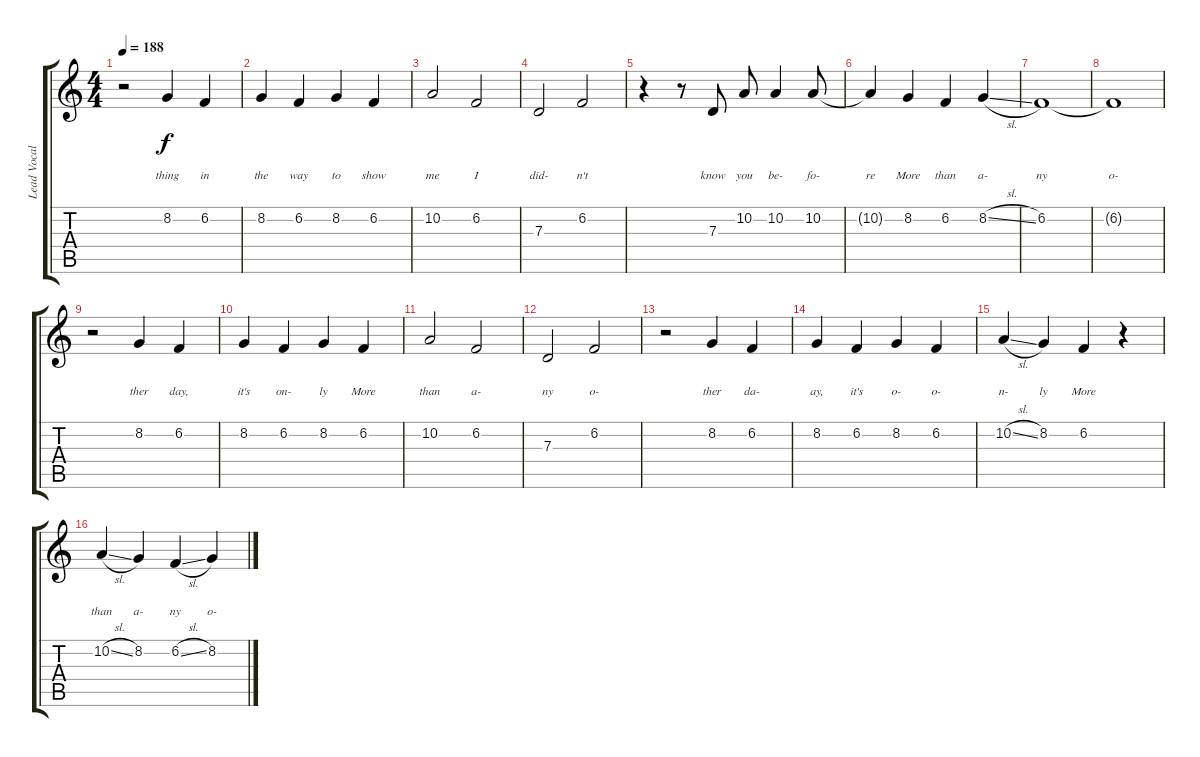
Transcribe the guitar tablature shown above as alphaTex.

\track ("Lead Vocals" "Lead Vocal") {instrument violin}
\staff {score tabs}
\tuning (E4 B3 G3 D3 A2 D2) {hide}
\ts (4 4)
\tempo 188
\clef g2
\ks c
r.2{dy f} 8.2.4{lyrics (0 "") lyrics (1 "") lyrics (2 "") lyrics (3 "thing") lyrics (4 "")} 6.2.4{lyrics (0 "") lyrics (1 "") lyrics (2 "") lyrics (3 "in") lyrics (4 "")} |
8.2.4{lyrics (0 "") lyrics (1 "") lyrics (2 "") lyrics (3 "the") lyrics (4 "")} 6.2.4{lyrics (0 "") lyrics (1 "") lyrics (2 "") lyrics (3 "way") lyrics (4 "")} 8.2.4{lyrics (0 "") lyrics (1 "") lyrics (2 "") lyrics (3 "to") lyrics (4 "")} 6.2.4{lyrics (0 "") lyrics (1 "") lyrics (2 "") lyrics (3 "show") lyrics (4 "")} |
10.2.2{lyrics (0 "") lyrics (1 "") lyrics (2 "") lyrics (3 "me") lyrics (4 "")} 6.2.2{lyrics (0 "") lyrics (1 "") lyrics (2 "") lyrics (3 "I") lyrics (4 "")} |
7.3.2{lyrics (0 "") lyrics (1 "") lyrics (2 "") lyrics (3 "did-") lyrics (4 "")} 6.2.2{lyrics (0 "") lyrics (1 "") lyrics (2 "") lyrics (3 "n't") lyrics (4 "")} |
r.4 r.8 7.3.8{lyrics (0 "") lyrics (1 "") lyrics (2 "") lyrics (3 "know") lyrics (4 "")} 10.2.8{lyrics (0 "") lyrics (1 "") lyrics (2 "") lyrics (3 "you") lyrics (4 "")} 10.2.4{lyrics (0 "") lyrics (1 "") lyrics (2 "") lyrics (3 "be-") lyrics (4 "")} 10.2.8{lyrics (0 "") lyrics (1 "") lyrics (2 "") lyrics (3 "fo-") lyrics (4 "")} |
10.2{t}.4{lyrics (0 "") lyrics (1 "") lyrics (2 "") lyrics (3 "re") lyrics (4 "")} 8.2.4{lyrics (0 "") lyrics (1 "") lyrics (2 "") lyrics (3 "More") lyrics (4 "")} 6.2.4{lyrics (0 "") lyrics (1 "") lyrics (2 "") lyrics (3 "than") lyrics (4 "")} 8.2{sl}.4{lyrics (0 "") lyrics (1 "") lyrics (2 "") lyrics (3 "a-") lyrics (4 "")} |
6.2.1{lyrics (0 "") lyrics (1 "") lyrics (2 "") lyrics (3 "ny") lyrics (4 "")} |
6.2{t}.1{lyrics (0 "") lyrics (1 "") lyrics (2 "") lyrics (3 "o-") lyrics (4 "")} |
r.2 8.2.4{lyrics (0 "") lyrics (1 "") lyrics (2 "") lyrics (3 "ther") lyrics (4 "")} 6.2.4{lyrics (0 "") lyrics (1 "") lyrics (2 "") lyrics (3 "day,") lyrics (4 "")} |
8.2.4{lyrics (0 "") lyrics (1 "") lyrics (2 "") lyrics (3 "it's") lyrics (4 "")} 6.2.4{lyrics (0 "") lyrics (1 "") lyrics (2 "") lyrics (3 "on-") lyrics (4 "")} 8.2.4{lyrics (0 "") lyrics (1 "") lyrics (2 "") lyrics (3 "ly") lyrics (4 "")} 6.2.4{lyrics (0 "") lyrics (1 "") lyrics (2 "") lyrics (3 "More") lyrics (4 "")} |
10.2.2{lyrics (0 "") lyrics (1 "") lyrics (2 "") lyrics (3 "than") lyrics (4 "")} 6.2.2{lyrics (0 "") lyrics (1 "") lyrics (2 "") lyrics (3 "a-") lyrics (4 "")} |
7.3.2{lyrics (0 "") lyrics (1 "") lyrics (2 "") lyrics (3 "ny") lyrics (4 "")} 6.2.2{lyrics (0 "") lyrics (1 "") lyrics (2 "") lyrics (3 "o-") lyrics (4 "")} |
r.2 8.2.4{lyrics (0 "") lyrics (1 "") lyrics (2 "") lyrics (3 "ther") lyrics (4 "")} 6.2.4{lyrics (0 "") lyrics (1 "") lyrics (2 "") lyrics (3 "da-") lyrics (4 "")} |
8.2.4{lyrics (0 "") lyrics (1 "") lyrics (2 "") lyrics (3 "ay,") lyrics (4 "")} 6.2.4{lyrics (0 "") lyrics (1 "") lyrics (2 "") lyrics (3 "it's") lyrics (4 "")} 8.2.4{lyrics (0 "") lyrics (1 "") lyrics (2 "") lyrics (3 "o-") lyrics (4 "")} 6.2.4{lyrics (0 "") lyrics (1 "") lyrics (2 "") lyrics (3 "o-") lyrics (4 "")} |
10.2{sl}.4{lyrics (0 "") lyrics (1 "") lyrics (2 "") lyrics (3 "n-") lyrics (4 "")} 8.2.4{lyrics (0 "") lyrics (1 "") lyrics (2 "") lyrics (3 "ly") lyrics (4 "")} 6.2.4{lyrics (0 "") lyrics (1 "") lyrics (2 "") lyrics (3 "More") lyrics (4 "")} r.4 |
10.2{sl}.4{lyrics (0 "") lyrics (1 "") lyrics (2 "") lyrics (3 "than") lyrics (4 "")} 8.2.4{lyrics (0 "") lyrics (1 "") lyrics (2 "") lyrics (3 "a-") lyrics (4 "")} 6.2{sl}.4{lyrics (0 "") lyrics (1 "") lyrics (2 "") lyrics (3 "ny") lyrics (4 "")} 8.2.4{lyrics (0 "") lyrics (1 "") lyrics (2 "") lyrics (3 "o-") lyrics (4 "")}
